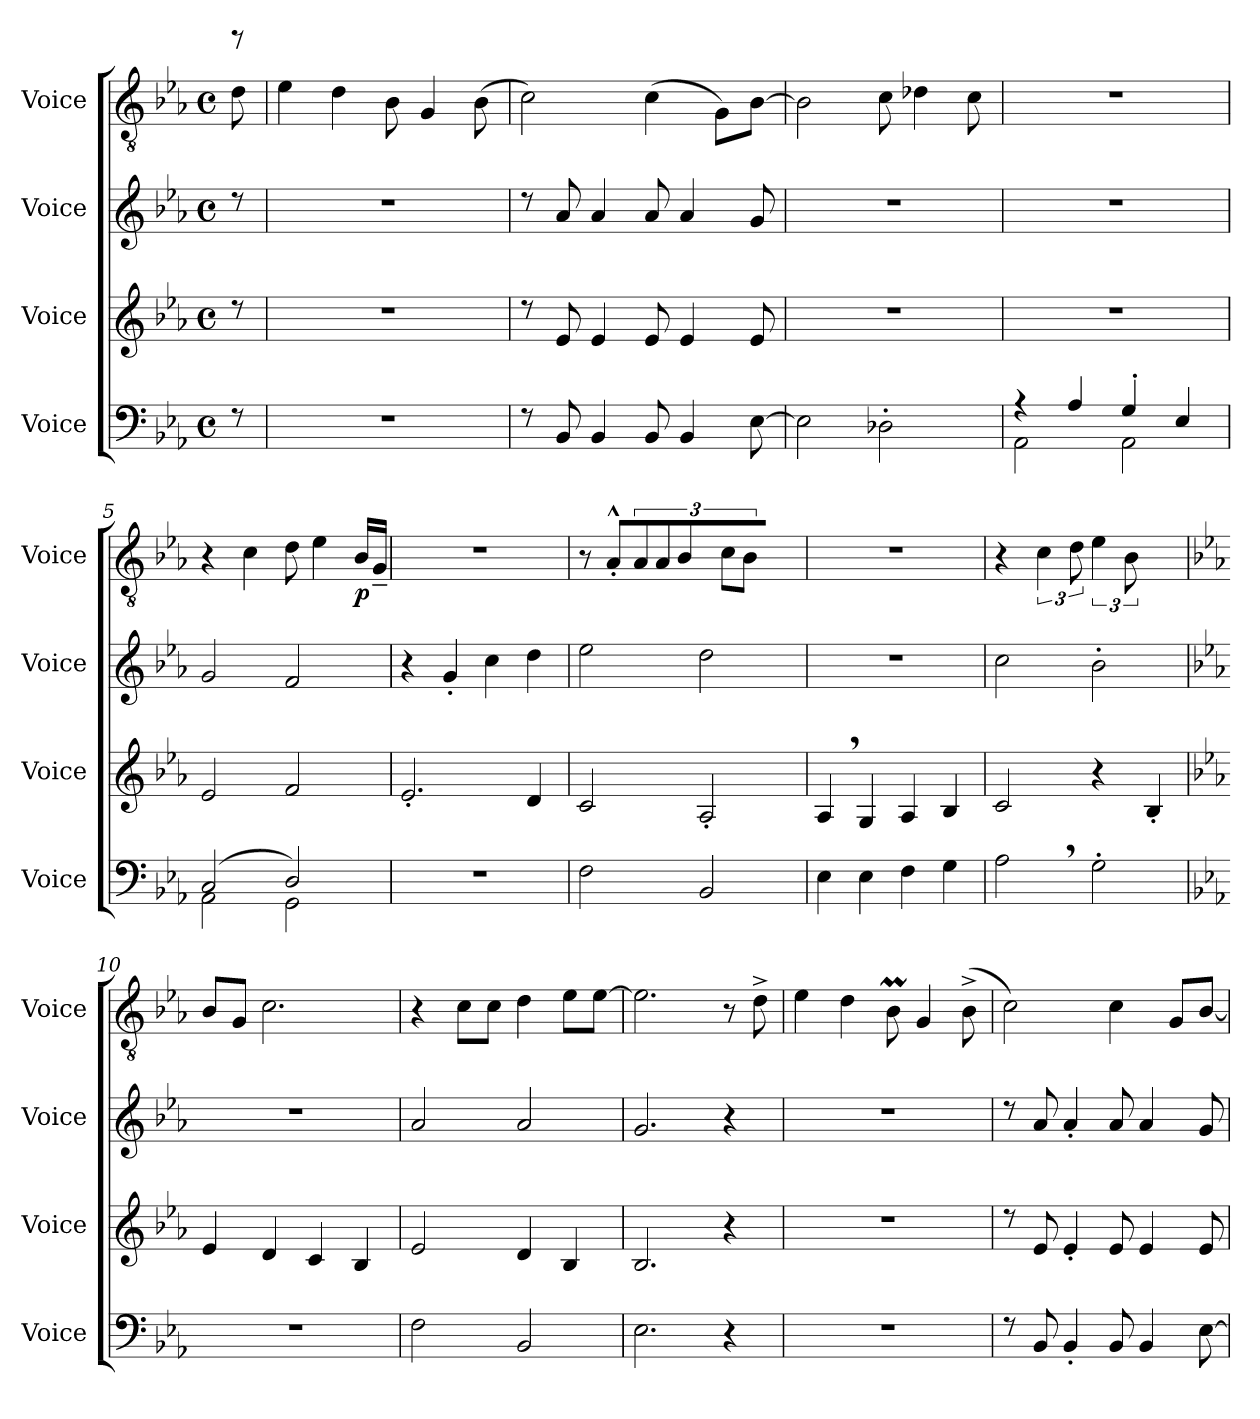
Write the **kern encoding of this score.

**kern	**kern	**kern	**kern	**dynam
*part4	*part3	*part2	*part1	*part1
*staff4	*staff3	*staff2	*staff1	*staff1
*I"Voice	*I"Voice	*I"Voice	*I"Voice	*
*I'Voice	*I'Voice	*I'Voice	*I'Voice	*
*clefF4	*clefG2	*clefG2	*clefGv2	*
*k[b-e-a-]	*k[b-e-a-]	*k[b-e-a-]	*k[b-e-a-]	*
*M4/4	*M4/4	*M4/4	*M4/4	*
*met(c)	*met(c)	*met(c)	*met(c)	*
=	=	=	=	=
*	*	*	*^	*
8rE	8rcc	8rcc	8rgg	8d\	.
*	*	*	*v	*v	*
=1	=1	=1	=1	=1
1rF	1rdd	1rdd	4e-\	.
.	.	.	4d\	.
.	.	.	8B-\	.
.	.	.	4G/	.
.	.	.	(>8B-\	.
=2	=2	=2	=2	=2
8rE	8rcc	8rcc	2c\)	.
8BB-/	8e-/	8a-/	.	.
4BB-/	4e-/	4a-/	.	.
8BB-/	8e-/	8a-/	(>4c\	.
4BB-/	4e-/	4a-/	.	.
.	.	.	8G\L)	.
[>8E-\	8e-/	8g/	[>8B-\J	.
=3	=3	=3	=3	=3
2E-\]	1r	1r	2B-\]	.
2D-X'<\	.	.	8c\	.
.	.	.	4d-X\	.
.	.	.	8c\	.
!!LO:LB:g=z
=4	=4	=4	=4	=4
*^	*	*	*	*
4rA	2AA-\	1r	1r	1r	.
4A-/	.	.	.	.	.
4G'>/	2AA-\	.	.	.	.
4E-/	.	.	.	.	.
=5	=5	=5	=5	=5	=5
(>2C/	2AA-\	2e-/	2g/	4r	.
.	.	.	.	4c\	.
2D/)	2GG\	2f/	2f/	8d\	.
.	.	.	.	4e-\	.
!	!	!	!	!	!LO:DY:b
.	.	.	.	16B-/LL	p
.	.	.	.	16G~</JJ	.
*v	*v	*	*	*	*
=6	=6	=6	=6	=6
1r	2.e-'</	4r	1r	.
.	.	4g'</	.	.
.	.	4cc\	.	.
.	4d/	4dd\	.	.
!!LO:LB:g=z
=7	=7	=7	=7	=7
2F\	2c/	2ee-\	8r	.
.	.	.	8A-^^<'</L	.
.	.	.	12A-/	.
.	.	.	12A-/J	.
.	.	.	6B-\	.
2BB-/	2A-'</	2dd\	.	.
.	.	.	12c\L	.
.	.	.	12B-\J	.
.	.	.	4ryy	.
=8	=8	=8	=8	=8
4E-\	4A-,>/	1r	1r	.
4E-\	4G/	.	.	.
4F\	4A-/	.	.	.
4G\	4B-/	.	.	.
=9	=9	=9	=9	=9
2A-,<\	2c/	2cc\	4r	.
.	.	.	6c\	.
.	.	.	12d\	.
2G'<\	4r	2b-'<\	6e-\	.
.	.	.	12B-\	.
.	4B-'</	.	4ryy	.
!!LO:PB:g=z
=10	=10	=10	=10	=10
*k[b-e-a-]	*k[b-e-a-]	*k[b-e-a-]	*k[b-e-a-]	*
1r	4e-/	1r	8B-/L	.
.	.	.	8G/J	.
.	4d/	.	2.c\	.
.	4c/	.	.	.
.	4B-/	.	.	.
=11	=11	=11	=11	=11
2F\	2e-/	2a-/	4r	.
.	.	.	8c\L	.
.	.	.	8c\J	.
2BB-/	4d/	2a-/	4d\	.
.	4B-/	.	8e-\L	.
.	.	.	[>8e-\J	.
=12	=12	=12	=12	=12
2.E-\	2.B-/	2.g/	2.e-\]	.
4r	4r	4r	8r	.
.	.	.	8d^<\	.
=13	=13	=13	=13	=13
1rF	1rdd	1rdd	4e-\	.
.	.	.	4d\	.
.	.	.	8B-M\	.
.	.	.	4G/	.
.	.	.	(>8B-^<\	.
!!LO:LB:g=z
=14	=14	=14	=14	=14
8rE	8rcc	8rcc	2c\)	.
8BB-/	8e-/	8a-/	.	.
4BB-'</	4e-'</	4a-'</	.	.
8BB-/	8e-/	8a-/	4c\	.
4BB-/	4e-/	4a-/	.	.
.	.	.	8G/L	.
[>8E-\	8e-/	8g/	[>8B-/J	.
=	=	=	=	=
*-	*-	*-	*-	*-
